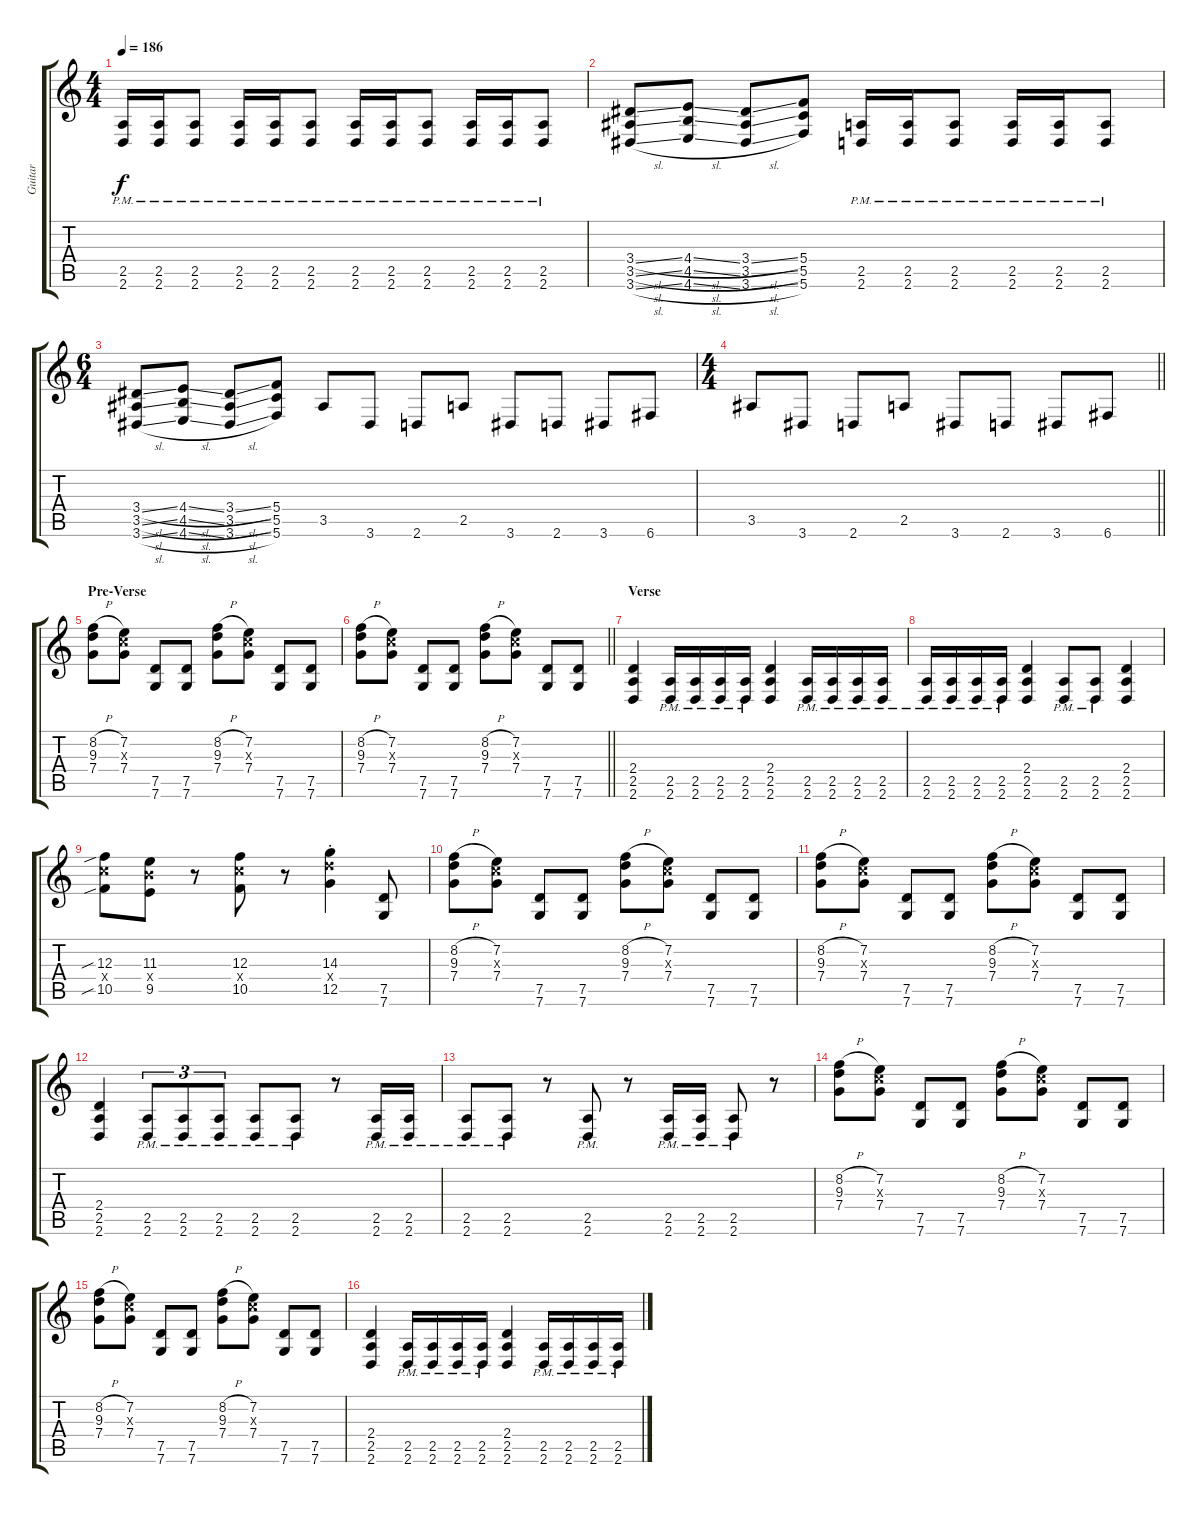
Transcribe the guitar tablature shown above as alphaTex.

\track ("Guitar" "Guitar") {instrument distortionguitar}
\staff {score tabs}
\tuning (D4 A3 F3 C3 G2 C2) {hide}
\ts (4 4)
\tempo 186
\clef g2
\ks c
(2.5{pm} 2.6{pm}).16{dy f} (2.5{pm} 2.6{pm}).16 (2.5{pm} 2.6{pm}).8 (2.5{pm} 2.6{pm}).16 (2.5{pm} 2.6{pm}).16 (2.5{pm} 2.6{pm}).8 (2.5{pm} 2.6{pm}).16 (2.5{pm} 2.6{pm}).16 (2.5{pm} 2.6{pm}).8 (2.5{pm} 2.6{pm}).16 (2.5{pm} 2.6{pm}).16 (2.5{pm} 2.6{pm}).8 |
(3.4{sl} 3.5{sl} 3.6{sl}).8 (4.4{sl} 4.5{sl} 4.6{sl}).8 (3.4{sl} 3.5{sl} 3.6{sl}).8 (5.4 5.5 5.6).8 (2.5{pm} 2.6{pm}).16 (2.5{pm} 2.6{pm}).16 (2.5{pm} 2.6{pm}).8 (2.5{pm} 2.6{pm}).16 (2.5{pm} 2.6{pm}).16 (2.5{pm} 2.6{pm}).8 |
\ts (6 4)
(3.4{sl} 3.5{sl} 3.6{sl}).8 (4.4{sl} 4.5{sl} 4.6{sl}).8 (3.4{sl} 3.5{sl} 3.6{sl}).8 (5.4 5.5 5.6).8 3.5.8 3.6.8 2.6.8 2.5.8 3.6.8 2.6.8 3.6.8 6.6.8 |
\ts (4 4)
\barLineRight lightlight
3.5.8 3.6.8 2.6.8 2.5.8 3.6.8 2.6.8 3.6.8 6.6.8 |
\section ("" "Pre-Verse")
(8.2{h} 9.3 7.4).8 (7.2 7.3{x} 7.4).8 (7.5 7.6).8 (7.5 7.6).8 (8.2{h} 9.3 7.4).8 (7.2 7.3{x} 7.4).8 (7.5 7.6).8 (7.5 7.6).8 |
\barLineRight lightlight
(8.2{h} 9.3 7.4).8 (7.2 7.3{x} 7.4).8 (7.5 7.6).8 (7.5 7.6).8 (8.2{h} 9.3 7.4).8 (7.2 7.3{x} 7.4).8 (7.5 7.6).8 (7.5 7.6).8 |
\section ("" "Verse")
(2.4 2.5 2.6).4 (2.5{pm} 2.6{pm}).16 (2.5{pm} 2.6{pm}).16 (2.5{pm} 2.6{pm}).16 (2.5{pm} 2.6{pm}).16 (2.4 2.5 2.6).4 (2.5{pm} 2.6{pm}).16 (2.5{pm} 2.6{pm}).16 (2.5{pm} 2.6{pm}).16 (2.5{pm} 2.6{pm}).16 |
(2.5{pm} 2.6{pm}).16 (2.5{pm} 2.6{pm}).16 (2.5{pm} 2.6{pm}).16 (2.5{pm} 2.6{pm}).16 (2.4 2.5 2.6).4 (2.5{pm} 2.6{pm}).8 (2.5{pm} 2.6{pm}).8 (2.4 2.5 2.6).4 |
(12.3{sib} 12.4{x} 10.5{sib}).8 (11.3 11.4{x} 9.5).8 r.8 (12.3 12.4{x} 10.5).8 r.8 (14.3{st} 14.4{x} 12.5{st}).4 (7.5 7.6).8 |
(8.2{h} 9.3 7.4).8 (7.2 7.3{x} 7.4).8 (7.5 7.6).8 (7.5 7.6).8 (8.2{h} 9.3 7.4).8 (7.2 7.3{x} 7.4).8 (7.5 7.6).8 (7.5 7.6).8 |
(8.2{h} 9.3 7.4).8 (7.2 7.3{x} 7.4).8 (7.5 7.6).8 (7.5 7.6).8 (8.2{h} 9.3 7.4).8 (7.2 7.3{x} 7.4).8 (7.5 7.6).8 (7.5 7.6).8 |
(2.4 2.5 2.6).4 (2.5{pm} 2.6{pm}).8{tu (3 2)} (2.5{pm} 2.6{pm}).8{tu (3 2)} (2.5{pm} 2.6{pm}).8{tu (3 2)} (2.5{pm} 2.6{pm}).8 (2.5{pm} 2.6{pm}).8 r.8 (2.5{pm} 2.6{pm}).16 (2.5{pm} 2.6{pm}).16 |
(2.5{pm} 2.6{pm}).8 (2.5{pm} 2.6{pm}).8 r.8 (2.5{pm} 2.6{pm}).8 r.8 (2.5{pm} 2.6{pm}).16 (2.5{pm} 2.6{pm}).16 (2.5{pm} 2.6{pm}).8 r.8 |
(8.2{h} 9.3 7.4).8 (7.2 7.3{x} 7.4).8 (7.5 7.6).8 (7.5 7.6).8 (8.2{h} 9.3 7.4).8 (7.2 7.3{x} 7.4).8 (7.5 7.6).8 (7.5 7.6).8 |
(8.2{h} 9.3 7.4).8 (7.2 7.3{x} 7.4).8 (7.5 7.6).8 (7.5 7.6).8 (8.2{h} 9.3 7.4).8 (7.2 7.3{x} 7.4).8 (7.5 7.6).8 (7.5 7.6).8 |
(2.4 2.5 2.6).4 (2.5{pm} 2.6{pm}).16 (2.5{pm} 2.6{pm}).16 (2.5{pm} 2.6{pm}).16 (2.5{pm} 2.6{pm}).16 (2.4 2.5 2.6).4 (2.5{pm} 2.6{pm}).16 (2.5{pm} 2.6{pm}).16 (2.5{pm} 2.6{pm}).16 (2.5{pm} 2.6{pm}).16
